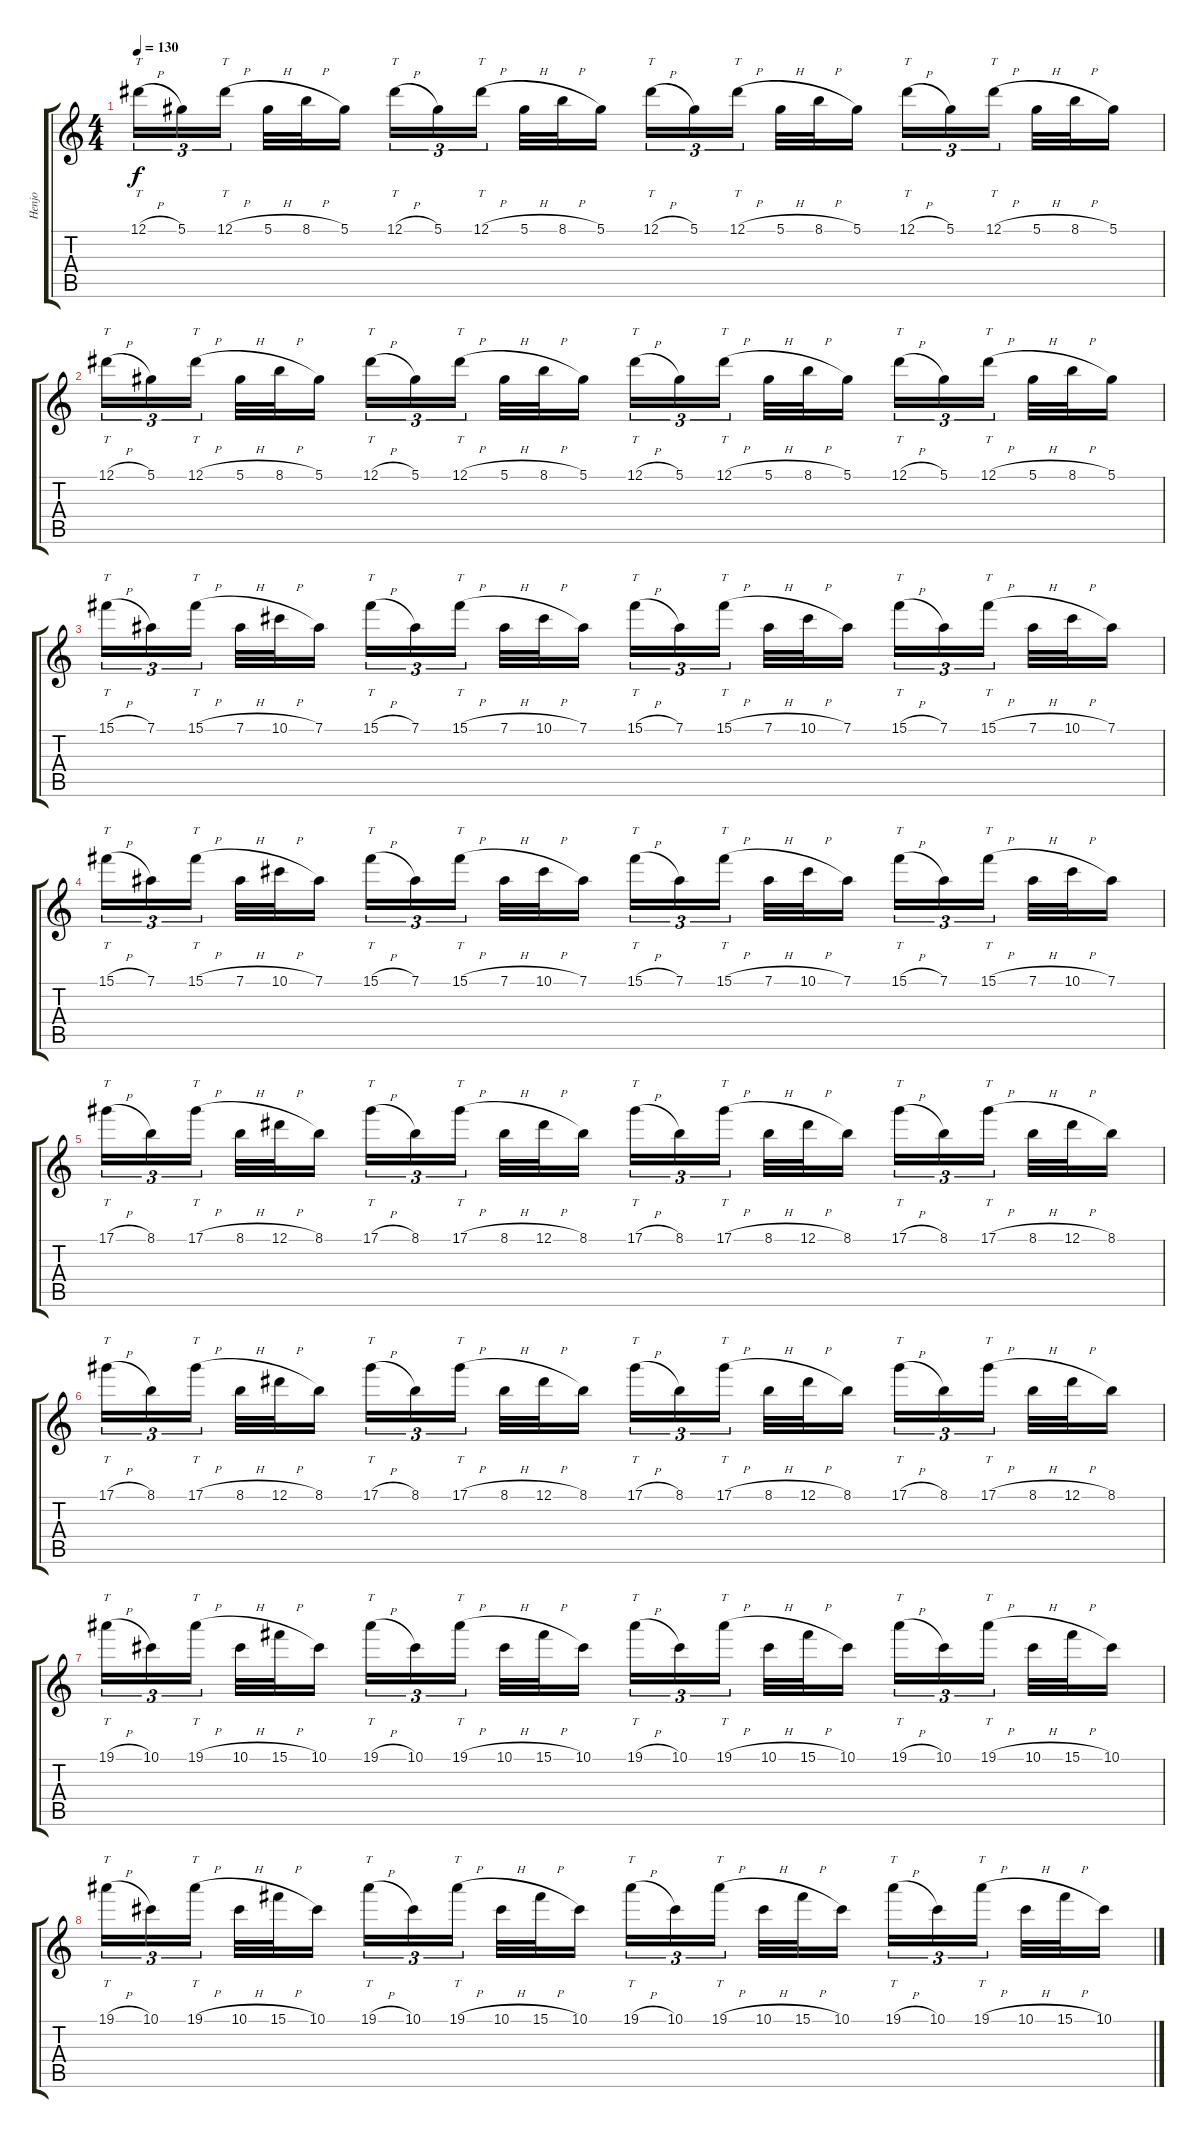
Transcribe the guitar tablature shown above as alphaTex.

\track ("Henjo" "Henjo") {instrument distortionguitar}
\staff {score tabs}
\tuning (Eb4 Bb3 Gb3 Db3 Ab2 Eb2) {hide}
\ts (4 4)
\tempo 130
\clef g2
\ks c
12.1{h}.16{tt tu (3 2) dy f} 5.1.16{tu (3 2)} 12.1{h}.16{tt tu (3 2)} 5.1{h}.32 8.1{h}.32 5.1.16 12.1{h}.16{tt tu (3 2)} 5.1.16{tu (3 2)} 12.1{h}.16{tt tu (3 2)} 5.1{h}.32 8.1{h}.32 5.1.16 12.1{h}.16{tt tu (3 2)} 5.1.16{tu (3 2)} 12.1{h}.16{tt tu (3 2)} 5.1{h}.32 8.1{h}.32 5.1.16 12.1{h}.16{tt tu (3 2)} 5.1.16{tu (3 2)} 12.1{h}.16{tt tu (3 2)} 5.1{h}.32 8.1{h}.32 5.1.16 |
12.1{h}.16{tt tu (3 2)} 5.1.16{tu (3 2)} 12.1{h}.16{tt tu (3 2)} 5.1{h}.32 8.1{h}.32 5.1.16 12.1{h}.16{tt tu (3 2)} 5.1.16{tu (3 2)} 12.1{h}.16{tt tu (3 2)} 5.1{h}.32 8.1{h}.32 5.1.16 12.1{h}.16{tt tu (3 2)} 5.1.16{tu (3 2)} 12.1{h}.16{tt tu (3 2)} 5.1{h}.32 8.1{h}.32 5.1.16 12.1{h}.16{tt tu (3 2)} 5.1.16{tu (3 2)} 12.1{h}.16{tt tu (3 2)} 5.1{h}.32 8.1{h}.32 5.1.16 |
15.1{h}.16{tt tu (3 2)} 7.1.16{tu (3 2)} 15.1{h}.16{tt tu (3 2)} 7.1{h}.32 10.1{h}.32 7.1.16 15.1{h}.16{tt tu (3 2)} 7.1.16{tu (3 2)} 15.1{h}.16{tt tu (3 2)} 7.1{h}.32 10.1{h}.32 7.1.16 15.1{h}.16{tt tu (3 2)} 7.1.16{tu (3 2)} 15.1{h}.16{tt tu (3 2)} 7.1{h}.32 10.1{h}.32 7.1.16 15.1{h}.16{tt tu (3 2)} 7.1.16{tu (3 2)} 15.1{h}.16{tt tu (3 2)} 7.1{h}.32 10.1{h}.32 7.1.16 |
15.1{h}.16{tt tu (3 2)} 7.1.16{tu (3 2)} 15.1{h}.16{tt tu (3 2)} 7.1{h}.32 10.1{h}.32 7.1.16 15.1{h}.16{tt tu (3 2)} 7.1.16{tu (3 2)} 15.1{h}.16{tt tu (3 2)} 7.1{h}.32 10.1{h}.32 7.1.16 15.1{h}.16{tt tu (3 2)} 7.1.16{tu (3 2)} 15.1{h}.16{tt tu (3 2)} 7.1{h}.32 10.1{h}.32 7.1.16 15.1{h}.16{tt tu (3 2)} 7.1.16{tu (3 2)} 15.1{h}.16{tt tu (3 2)} 7.1{h}.32 10.1{h}.32 7.1.16 |
17.1{h}.16{tt tu (3 2)} 8.1.16{tu (3 2)} 17.1{h}.16{tt tu (3 2)} 8.1{h}.32 12.1{h}.32 8.1.16 17.1{h}.16{tt tu (3 2)} 8.1.16{tu (3 2)} 17.1{h}.16{tt tu (3 2)} 8.1{h}.32 12.1{h}.32 8.1.16 17.1{h}.16{tt tu (3 2)} 8.1.16{tu (3 2)} 17.1{h}.16{tt tu (3 2)} 8.1{h}.32 12.1{h}.32 8.1.16 17.1{h}.16{tt tu (3 2)} 8.1.16{tu (3 2)} 17.1{h}.16{tt tu (3 2)} 8.1{h}.32 12.1{h}.32 8.1.16 |
17.1{h}.16{tt tu (3 2)} 8.1.16{tu (3 2)} 17.1{h}.16{tt tu (3 2)} 8.1{h}.32 12.1{h}.32 8.1.16 17.1{h}.16{tt tu (3 2)} 8.1.16{tu (3 2)} 17.1{h}.16{tt tu (3 2)} 8.1{h}.32 12.1{h}.32 8.1.16 17.1{h}.16{tt tu (3 2)} 8.1.16{tu (3 2)} 17.1{h}.16{tt tu (3 2)} 8.1{h}.32 12.1{h}.32 8.1.16 17.1{h}.16{tt tu (3 2)} 8.1.16{tu (3 2)} 17.1{h}.16{tt tu (3 2)} 8.1{h}.32 12.1{h}.32 8.1.16 |
19.1{h}.16{tt tu (3 2)} 10.1.16{tu (3 2)} 19.1{h}.16{tt tu (3 2)} 10.1{h}.32 15.1{h}.32 10.1.16 19.1{h}.16{tt tu (3 2)} 10.1.16{tu (3 2)} 19.1{h}.16{tt tu (3 2)} 10.1{h}.32 15.1{h}.32 10.1.16 19.1{h}.16{tt tu (3 2)} 10.1.16{tu (3 2)} 19.1{h}.16{tt tu (3 2)} 10.1{h}.32 15.1{h}.32 10.1.16 19.1{h}.16{tt tu (3 2)} 10.1.16{tu (3 2)} 19.1{h}.16{tt tu (3 2)} 10.1{h}.32 15.1{h}.32 10.1.16 |
19.1{h}.16{tt tu (3 2)} 10.1.16{tu (3 2)} 19.1{h}.16{tt tu (3 2)} 10.1{h}.32 15.1{h}.32 10.1.16 19.1{h}.16{tt tu (3 2)} 10.1.16{tu (3 2)} 19.1{h}.16{tt tu (3 2)} 10.1{h}.32 15.1{h}.32 10.1.16 19.1{h}.16{tt tu (3 2)} 10.1.16{tu (3 2)} 19.1{h}.16{tt tu (3 2)} 10.1{h}.32 15.1{h}.32 10.1.16 19.1{h}.16{tt tu (3 2)} 10.1.16{tu (3 2)} 19.1{h}.16{tt tu (3 2)} 10.1{h}.32 15.1{h}.32 10.1.16
